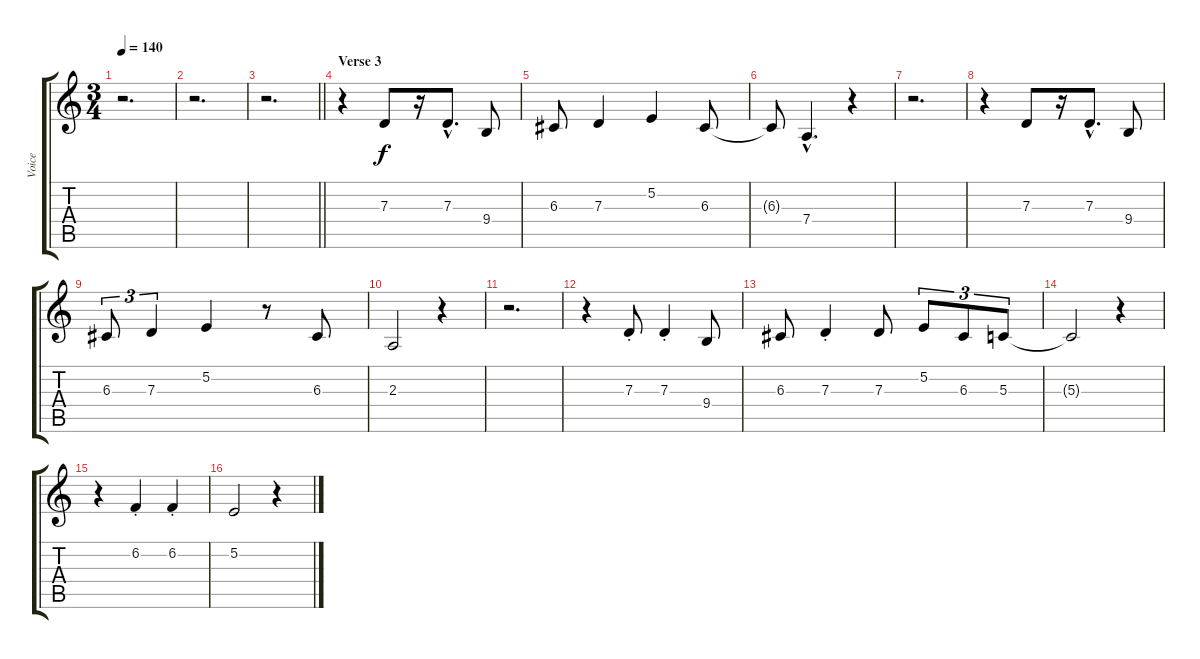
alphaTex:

\track ("Voice" "Voice") {instrument tenorsax}
\staff {score tabs}
\tuning (E4 B3 G3 D3 A2 E2) {hide}
\ts (3 4)
\tempo 140
\clef g2
\ks c
r.2{d dy f} |
r.2{d} |
\barLineRight lightlight
r.2{d} |
\section ("" "Verse 3")
r.4 7.3.8 r.16 7.3{hac}.8{d} 9.4.8 |
6.3.8 7.3.4 5.2.4 6.3.8 |
6.3{t}.8 7.4{hac}.4{d} r.4 |
r.2{d} |
r.4 7.3.8 r.16 7.3{hac}.8{d} 9.4.8 |
6.3.8{tu (3 2)} 7.3.4{tu (3 2)} 5.2.4 r.8 6.3.8 |
2.3.2 r.4 |
r.2{d} |
r.4 7.3{st}.8 7.3{st}.4 9.4.8 |
6.3.8 7.3{st}.4 7.3.8 5.2.8{tu (3 2)} 6.3.8{tu (3 2)} 5.3.8{tu (3 2)} |
5.3{t}.2 r.4 |
r.4 6.2{st}.4 6.2{st}.4 |
5.2.2 r.4
